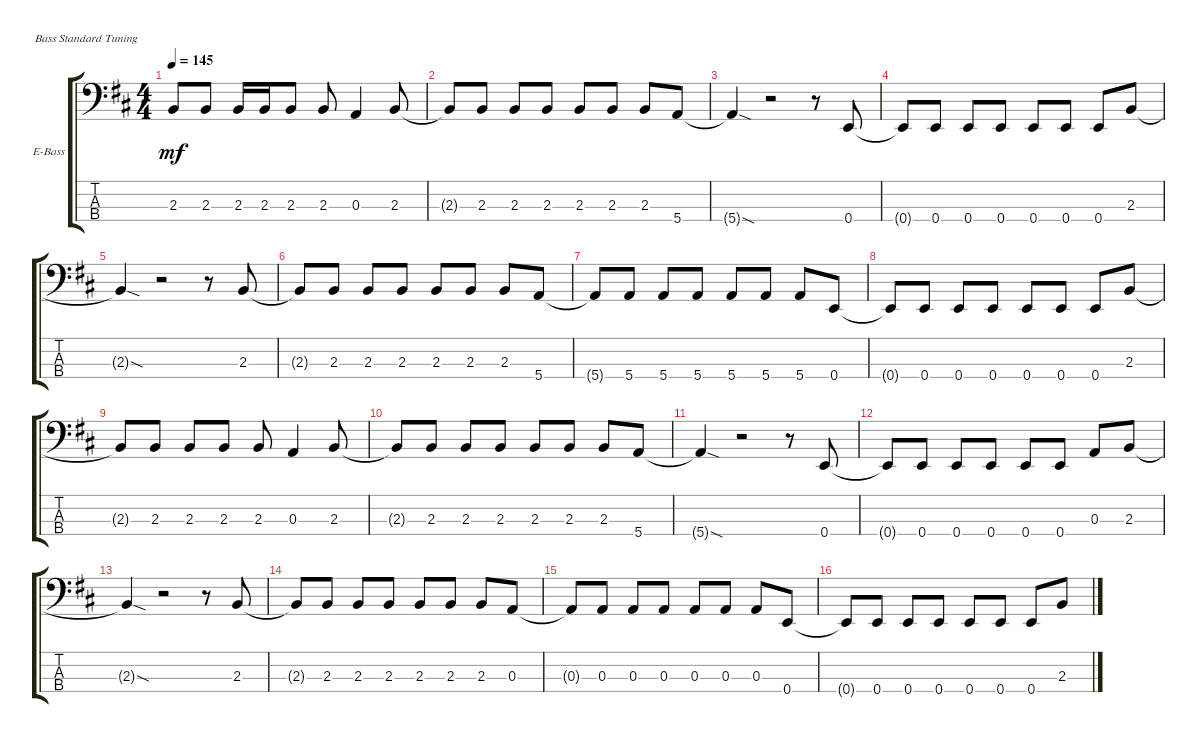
\defaultSystemsLayout 4
\bracketExtendMode groupsimilarinstruments
\firstSystemTrackNameOrientation horizontal
\otherSystemsTrackNameOrientation horizontal
\track ("Electric Bass" "E-Bass") {instrument electricbassfinger}
\staff {score tabs}
\tuning (G2 D2 A1 E1)
\ts (4 4)
\tempo 145
\clef f4
\ks bminor
2.3{t}.8{dy mf} 2.3.8 2.3.16 2.3.16 2.3.8 2.3.8 0.3.4 2.3.8 |
2.3{t}.8 2.3.8 2.3.8 2.3.8 2.3.8 2.3.8 2.3.8 5.4.8 |
5.4{sod t}.4 r.2 r.8 0.4.8 |
0.4{t}.8 0.4.8 0.4.8 0.4.8 0.4.8 0.4.8 0.4.8 2.3.8 |
2.3{sod t}.4 r.2 r.8 2.3.8 |
2.3{t}.8 2.3.8 2.3.8 2.3.8 2.3.8 2.3.8 2.3.8 5.4.8 |
5.4{t}.8 5.4.8 5.4.8 5.4.8 5.4.8 5.4.8 5.4.8 0.4.8 |
0.4{t}.8 0.4.8 0.4.8 0.4.8 0.4.8 0.4.8 0.4.8 2.3.8 |
2.3{t}.8 2.3.8 2.3.8 2.3.8 2.3.8 0.3.4 2.3.8 |
2.3{t}.8 2.3.8 2.3.8 2.3.8 2.3.8 2.3.8 2.3.8 5.4.8 |
5.4{sod t}.4 r.2 r.8 0.4.8 |
0.4{t}.8 0.4.8 0.4.8 0.4.8 0.4.8 0.4.8 0.3.8 2.3.8 |
2.3{sod t}.4 r.2 r.8 2.3.8 |
2.3{t}.8 2.3.8 2.3.8 2.3.8 2.3.8 2.3.8 2.3.8 0.3.8 |
0.3{t}.8 0.3.8 0.3.8 0.3.8 0.3.8 0.3.8 0.3.8 0.4.8 |
0.4{t}.8 0.4.8 0.4.8 0.4.8 0.4.8 0.4.8 0.4.8 2.3.8
